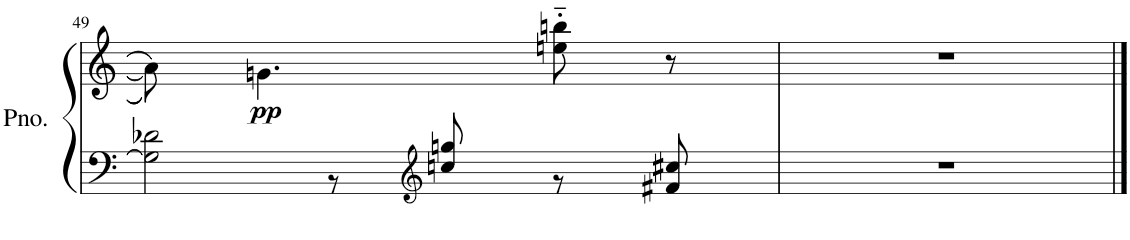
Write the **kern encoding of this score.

**kern	**kern	**dynam
*part1	*part1	*part1
*staff2	*staff1	*staff1/2
*I"Piano	*	*
*I'Pno.	*	*
!!LO:PB:g=z
*clefF4	*clefG2	*
*k[]	*k[]	*
*M3/4	*M3/4	*
=49	=49	=49
*^	*	*
2G-\] 2d-X\	4ryy	8a\]	.
!	!	!	!LO:DY:b
.	.	4.gn\	pp
.	8r	.	.
*clefG2	*	*	*
.	8ccn/ 8ggn/	.	.
4ryy	8r	8een\'~ 8bbn\'~	.
.	8f#X/ 8cc#X/	8r	.
*v	*v	*	*
=50	=50	=50
2.r	2.r	.
==	==	==
*-	*-	*-
